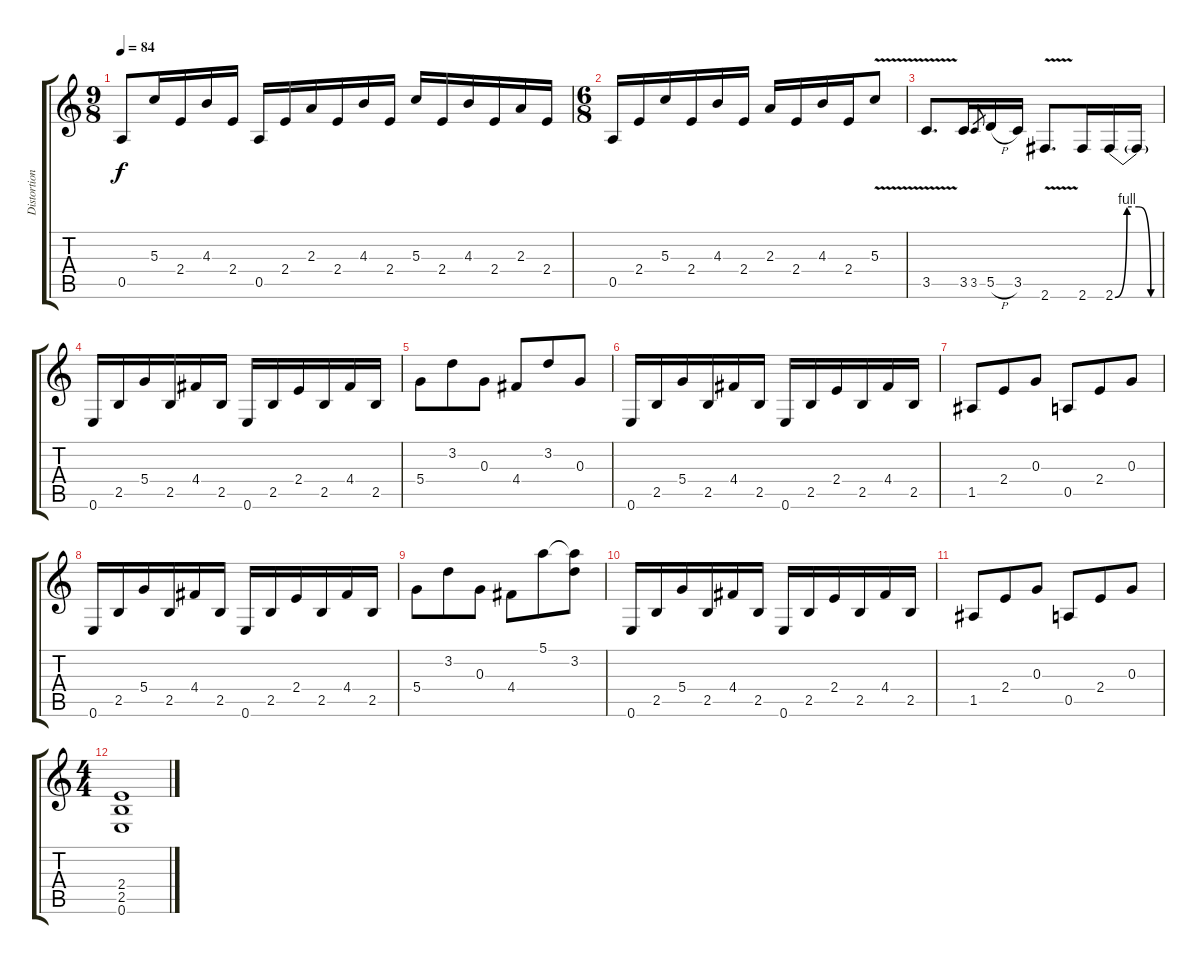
\track ("Distortion" "Distortion") {instrument distortionguitar}
\staff {score tabs}
\tuning (E4 B3 G3 D3 A2 E2) {hide}
\ts (9 8)
\tempo 84
\clef g2
\ks c
0.5.8{dy f} 5.3.16 2.4.16 4.3.16 2.4.16 0.5.16 2.4.16 2.3.16 2.4.16 4.3.16 2.4.16 5.3.16 2.4.16 4.3.16 2.4.16 2.3.16 2.4.16 |
\ts (6 8)
0.5.16 2.4.16 5.3.16 2.4.16 4.3.16 2.4.16 2.3.16 2.4.16 4.3.16 2.4.16 5.3{v}.8 |
3.5{v}.8{d balance 16} 3.5.16 3.5.8{gr} 5.5{h}.16 3.5.16 2.6{v}.8{d} 2.6.16 2.6{be (custom 0 0 15 4 30 4 45 0 60 0)}.16 2.6{t}.16 |
0.6.16 2.5.16 5.4.16 2.5.16 4.4.16 2.5.16 0.6.16 2.5.16 2.4.16 2.5.16 4.4.16 2.5.16 |
5.4.8 3.2.8 0.3.8 4.4.8 3.2.8 0.3.8 |
0.6.16 2.5.16 5.4.16 2.5.16 4.4.16 2.5.16 0.6.16 2.5.16 2.4.16 2.5.16 4.4.16 2.5.16 |
1.5.8 2.4.8 0.3.8 0.5.8 2.4.8 0.3.8 |
0.6.16 2.5.16 5.4.16 2.5.16 4.4.16 2.5.16 0.6.16 2.5.16 2.4.16 2.5.16 4.4.16 2.5.16 |
5.4.8 3.2.8 0.3.8 4.4.8 5.1.8 (5.1{t} 3.2).8 |
0.6.16 2.5.16 5.4.16 2.5.16 4.4.16 2.5.16 0.6.16 2.5.16 2.4.16 2.5.16 4.4.16 2.5.16 |
1.5.8 2.4.8 0.3.8 0.5.8 2.4.8 0.3.8 |
\ts (4 4)
(2.4 2.5 0.6).1
